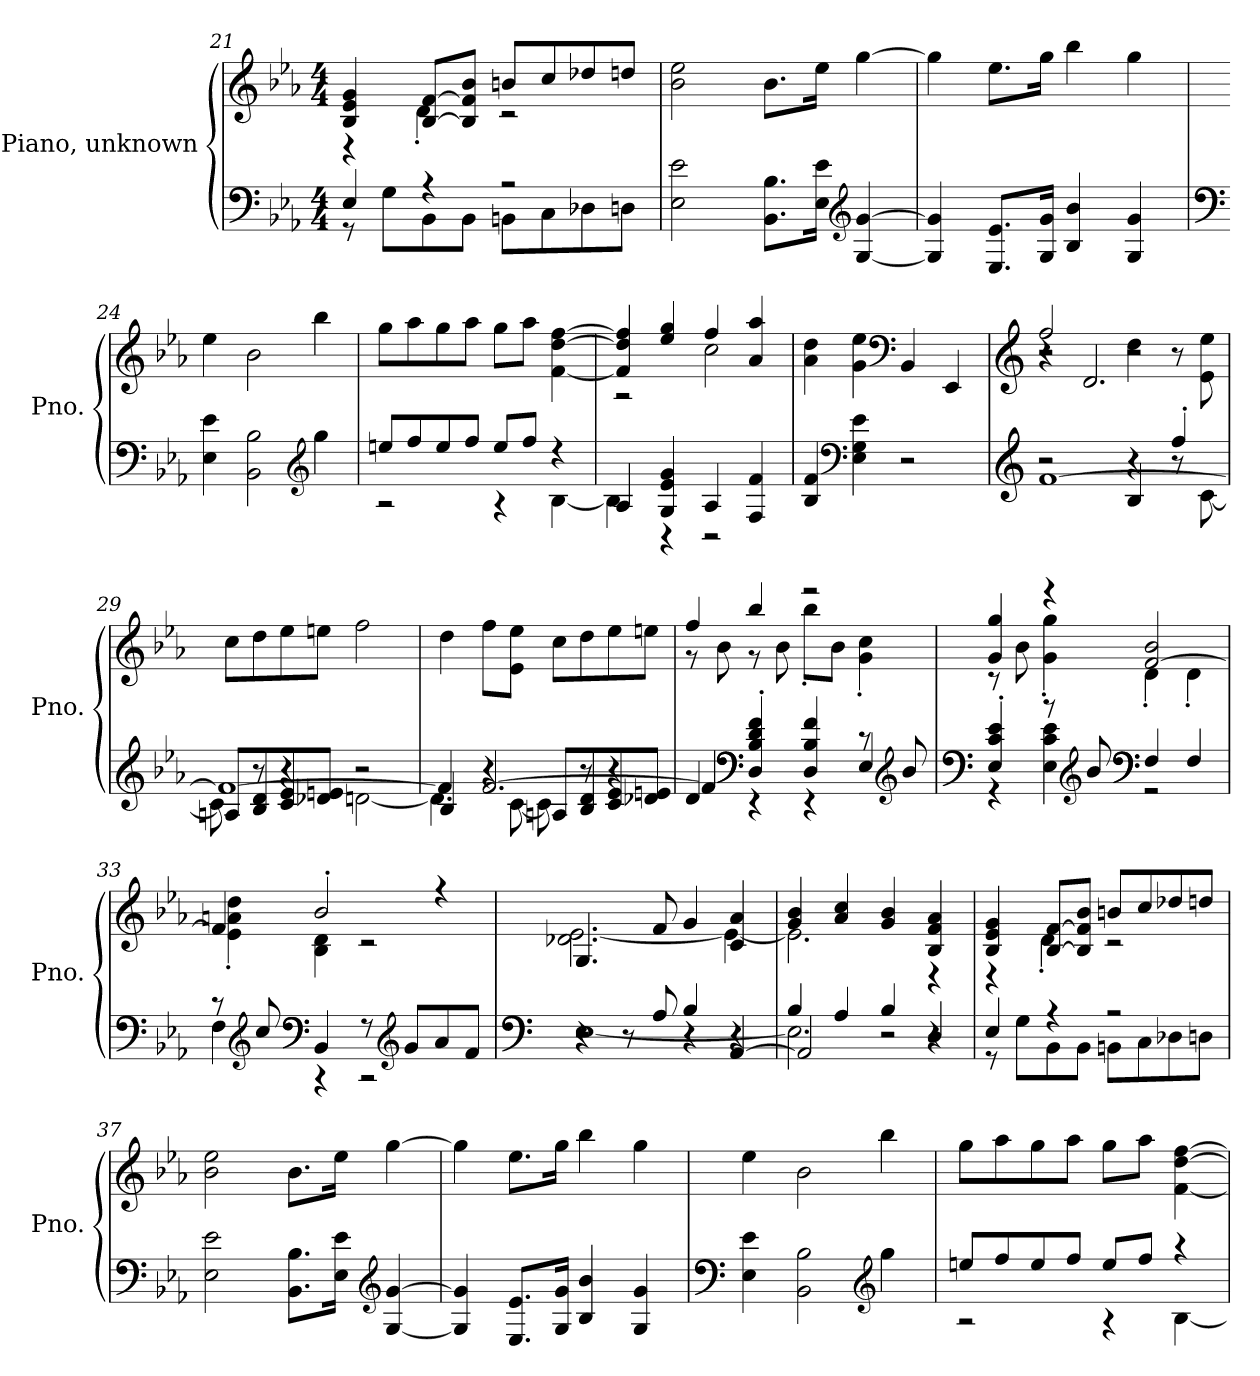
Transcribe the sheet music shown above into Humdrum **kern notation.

**kern	**kern
*part1	*part1
*staff2	*staff1
*I"Piano, unknown	*
*I'Pno.	*
*clefF4	*clefG2
*k[b-e-a-]	*k[b-e-a-]
*M4/4	*M4/4
=21	=21
*^	*^
4E-/	8r	4B-/ 4e-/ 4g/	4r
.	8G\L	.	.
4r	8BB-\	[8B-/ [8f/L	4d'\
.	8BB-\J	8B-/] 8f/] 8b-/J	.
2r	8BBn\L	8bn/L	2r
.	8C\	8cc/	.
.	8D-X\	8dd-X/	.
.	8Dn\J	8ddn/J	.
*v	*v	*	*
*	*v	*v
!!LO:LB:g=z
=22	=22
2E-\ 2e-\	2b-\ 2ee-\
8.BB-\ 8.B-\L	8.b-\L
16E-\ 16e-\Jk	16ee-\Jk
*clefG2	*
[4G/ [4g/	[4gg\
=23	=23
4G/] 4g/]	4gg\]
8.E-/ 8.e-/L	8.ee-\L
16G/ 16g/Jk	16gg\Jk
4B-/ 4b-/	4bb-\
4G/ 4g/	4gg\
=24	=24
*clefF4	*
4E-\ 4e-\	4ee-\
2BB-\ 2B-\	2b-\
*clefG2	*
4gg\	4bb-\
=25	=25
*^	*
8een/L	2r	8gg\L
8ff/	.	8aa-\
8ee/	.	8gg\
8ff/J	.	8aa-\J
8ee/L	4r	8gg\L
8ff/J	.	8aa-\J
4r	[4B-\	[4f\ [4dd\ [4ff\
=26	=26	=26
*	*	*^
4A-/	4B-\]	4f/] 4dd/] 4ff/]	2r
4G/ 4e-/ 4g/	4r	4ee-/ 4gg/	.
4A-/	2r	4ff/	2cc\
4F/ 4f/	.	4a-/ 4aa-/	.
*v	*v	*	*
*	*v	*v
!!LO:PB:g=z
=27	=27
4B-/ 4f/	4a-\ 4dd\
*clefF4	*
4E-\ 4G\ 4e-\	4g\ 4ee-\
*	*clefF4
2r	4BB-/
.	4EE-/
=28	=28
*clefG2	*clefG2
*^	*^
*	*^	*	*^
2r	2r	[1f	2ff/	2r	4r
.	.	.	.	.	2.d/
4B-/	4r	.	2r	4dd\	.
4ff'/	8r	.	.	8r	.
.	[8c\	.	.	8e-\ 8ee-\	.
*	*	*	*v	*v	*v
=29	=29	=29	=29
8An/L	8c\]	1f_	8cc\L
8B-/ 8d/	8r	.	8dd\
8c/ 8e-/	4r	.	8ee-\
8d-X/ 8en/J	.	.	8een\J
2r	[2dn\	.	2ff\
=30	=30	=30	=30
4B-/	4.d\]	4f/]	4dd\
4r	.	[2.f/	8ff\L
.	[8c\	.	8e-\ 8ee-\J
8An/L	8c\]	.	8cc\L
8B-/ 8d/	8r	.	8dd\
8c/ 8e-/	4r	.	8ee-\
8d-X/ 8en/J	.	.	8een\J
*	*v	*v	*
!!LO:LB:g=z
=31	=31	=31
*	*	*^
4d/	4f/]	4ff/	8r
.	.	.	8b-\
*clefF4	*	*	*
4D/' 4B-/' 4d/' 4f/'	4r	4bb-/	8r
.	.	.	8b-\
4D/ 4B-/ 4f/	4r	2r	8bb-'\L
.	.	.	8b-\J
8r	4E-/	.	4g\' 4cc\'
*clefG2	*	*	*
8b-/	.	.	.
=32	=32	=32	=32
*clefF4	*	*	*
4E-/' 4c/' 4e-/'	4r	4g/ 4gg/	8r
.	.	.	8b-\
8r	4E-\ 4c\ 4e-\	4r	4g\' 4gg\'
*clefG2	*	*	*
8b-/	.	.	.
*clefF4	*	*	*
4F/	2r	[2f/ 2b-/	4d'\
4F/	.	.	4d'\
=33	=33	=33	=33
8r	4F\	4f/]	4e-\' 4an\' 4dd\'
*clefG2	*	*	*
8cc/	.	.	.
*clefF4	*	*	*
4BB-/	4r	2b-'/	4B-\ 4d\
8r	2r	.	2r
*clefG2	*	*	*
8g/L	.	.	.
8a-/	.	4r	.
8f/J	.	.	.
*v	*v	*	*
!!LO:LB:g=z	!!
=34	=34	=34
*clefF4	*	*
*^	*	*
*	*^	*	*
4r	[1E-	2r	4.G/	2.d-X\ [2.e-\
8r	.	.	.	.
8A-/	.	.	8f/	.
4B-/	.	4r	4g/	.
4r	.	[4AA-/	4c/ 4a-/	4e-\_
=35	=35	=35	=35	=35
4B-/	2.E-\]	2AA-/]	4g/ 4b-/	2.e-\]
4A-/	.	.	4a-/ 4cc/	.
4B-/	.	2r	4g/ 4b-/	.
4D/	4r	.	4B-/ 4f/ 4a-/	4r
*	*v	*v	*	*
=36	=36	=36	=36
4E-/	8r	4B-/ 4e-/ 4g/	4r
.	8G\L	.	.
4r	8BB-\	[8B-/ [8f/L	4d'\
.	8BB-\J	8B-/] 8f/] 8b-/J	.
2r	8BBn\L	8bn/L	2r
.	8C\	8cc/	.
.	8D-X\	8dd-X/	.
.	8Dn\J	8ddn/J	.
*v	*v	*	*
*	*v	*v
=37	=37
2E-\ 2e-\	2b-\ 2ee-\
8.BB-\ 8.B-\L	8.b-\L
16E-\ 16e-\Jk	16ee-\Jk
*clefG2	*
[4G/ [4g/	[4gg\
=38	=38
4G/] 4g/]	4gg\]
8.E-/ 8.e-/L	8.ee-\L
16G/ 16g/Jk	16gg\Jk
4B-/ 4b-/	4bb-\
4G/ 4g/	4gg\
!!LO:LB:g=z
=39	=39
*clefF4	*
4E-\ 4e-\	4ee-\
2BB-\ 2B-\	2b-\
*clefG2	*
4gg\	4bb-\
=40	=40
*^	*
8een/L	2r	8gg\L
8ff/	.	8aa-\
8ee/	.	8gg\
8ff/J	.	8aa-\J
8ee/L	4r	8gg\L
8ff/J	.	8aa-\J
4r	[4B-\	[4f\ [4dd\ [4ff\
*v	*v	*
=	=
*-	*-
